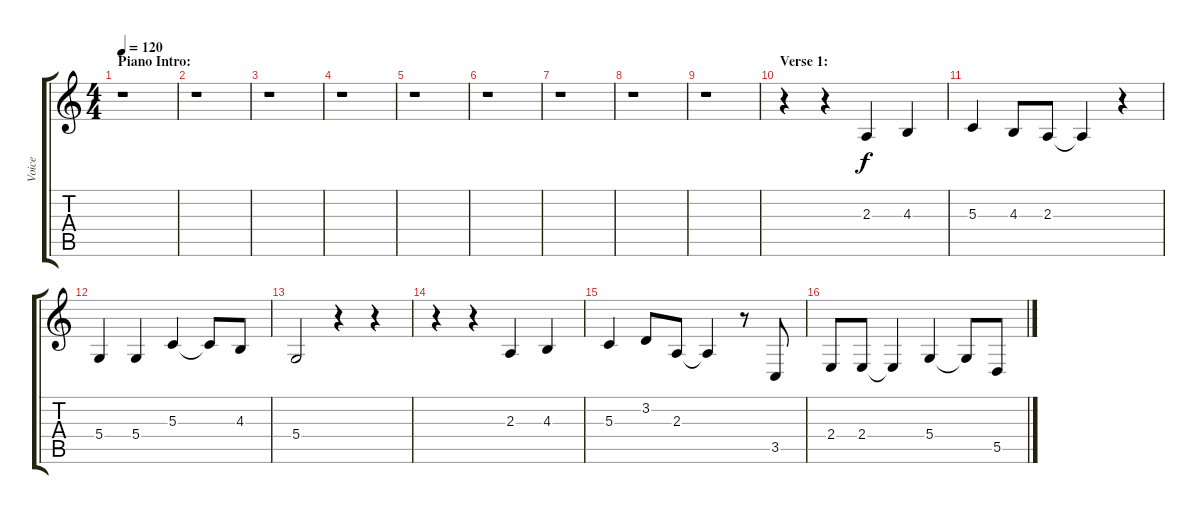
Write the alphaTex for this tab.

\track ("Voice" "Voice") {instrument cello}
\staff {score tabs}
\tuning (E4 B3 G3 D3 A2 E2) {hide}
\ts (4 4)
\section ("" "Piano Intro:")
\tempo 120
\clef g2
\ks c
r.1{dy f instrument cello} |
r.1 |
r.1 |
r.1 |
r.1 |
r.1 |
r.1 |
r.1 |
r.1 |
\section ("" "Verse 1:")
r.4 r.4 2.3.4 4.3.4 |
5.3.4 4.3.8 2.3.8 2.3{t}.4 r.4 |
5.4.4 5.4.4 5.3.4 5.3{t}.8 4.3.8 |
5.4.2 r.4 r.4 |
r.4 r.4 2.3.4 4.3.4 |
5.3.4 3.2.8 2.3.8 2.3{t}.4 r.8 3.5.8 |
2.4.8 2.4.8 2.4{t}.4 5.4.4 5.4{t}.8 5.5.8
